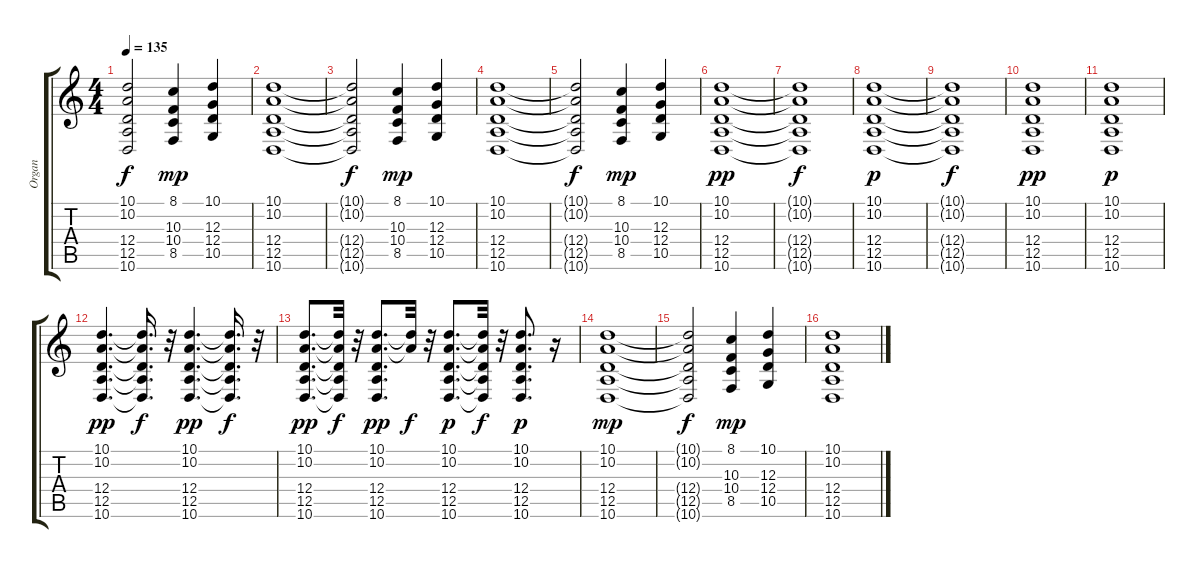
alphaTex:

\track ("Organ" "Organ") {instrument rockorgan}
\staff {score tabs}
\tuning (E4 B3 G3 D3 A2 E2) {hide}
\ts (4 4)
\tempo 135
\clef g2
\ks c
(10.1{t} 10.2{t} 12.4{t} 12.5{t} 10.6{t}).2{dy f} (8.1 10.3 10.4 8.5).4{dy mp} (10.1 12.3 12.4 10.5).4 |
(10.1 10.2 12.4 12.5 10.6).1 |
(10.1{t} 10.2{t} 12.4{t} 12.5{t} 10.6{t}).2{dy f} (8.1 10.3 10.4 8.5).4{dy mp} (10.1 12.3 12.4 10.5).4 |
(10.1 10.2 12.4 12.5 10.6).1 |
(10.1{t} 10.2{t} 12.4{t} 12.5{t} 10.6{t}).2{dy f} (8.1 10.3 10.4 8.5).4{dy mp} (10.1 12.3 12.4 10.5).4 |
(10.1 10.2 12.4 12.5 10.6).1{dy pp} |
(10.1{t} 10.2{t} 12.4{t} 12.5{t} 10.6{t}).1{dy f} |
(10.1 10.2 12.4 12.5 10.6).1{dy p} |
(10.1{t} 10.2{t} 12.4{t} 12.5{t} 10.6{t}).1{dy f} |
(10.1 10.2 12.4 12.5 10.6).1{dy pp} |
(10.1 10.2 12.4 12.5 10.6).1{dy p} |
(10.1 10.2 12.4 12.5 10.6).4{d dy pp} (10.1{t} 10.2{t} 12.4{t} 12.5{t} 10.6{t}).16{d dy f} r.32 (10.1 10.2 12.4 12.5 10.6).4{d dy pp} (10.1{t} 10.2{t} 12.4{t} 12.5{t} 10.6{t}).16{d dy f} r.32 |
(10.1 10.2 12.4 12.5 10.6).8{d dy pp} (10.1{t} 10.2{t} 12.4{t} 12.5{t} 10.6{t}).32{dy f} r.32 (10.1 10.2 12.4 12.5 10.6).8{d dy pp} (10.1{t} 10.2{t}).32{dy f} r.32 (10.1 10.2 12.4 12.5 10.6).8{d dy p} (10.1{t} 10.2{t} 12.4{t} 12.5{t} 10.6{t}).32{dy f} r.32 (10.1 10.2 12.4 12.5 10.6).8{d dy p} r.16 |
(10.1 10.2 12.4 12.5 10.6).1{dy mp} |
(10.1{t} 10.2{t} 12.4{t} 12.5{t} 10.6{t}).2{dy f} (8.1 10.3 10.4 8.5).4{dy mp} (10.1 12.3 12.4 10.5).4 |
(10.1 10.2 12.4 12.5 10.6).1
